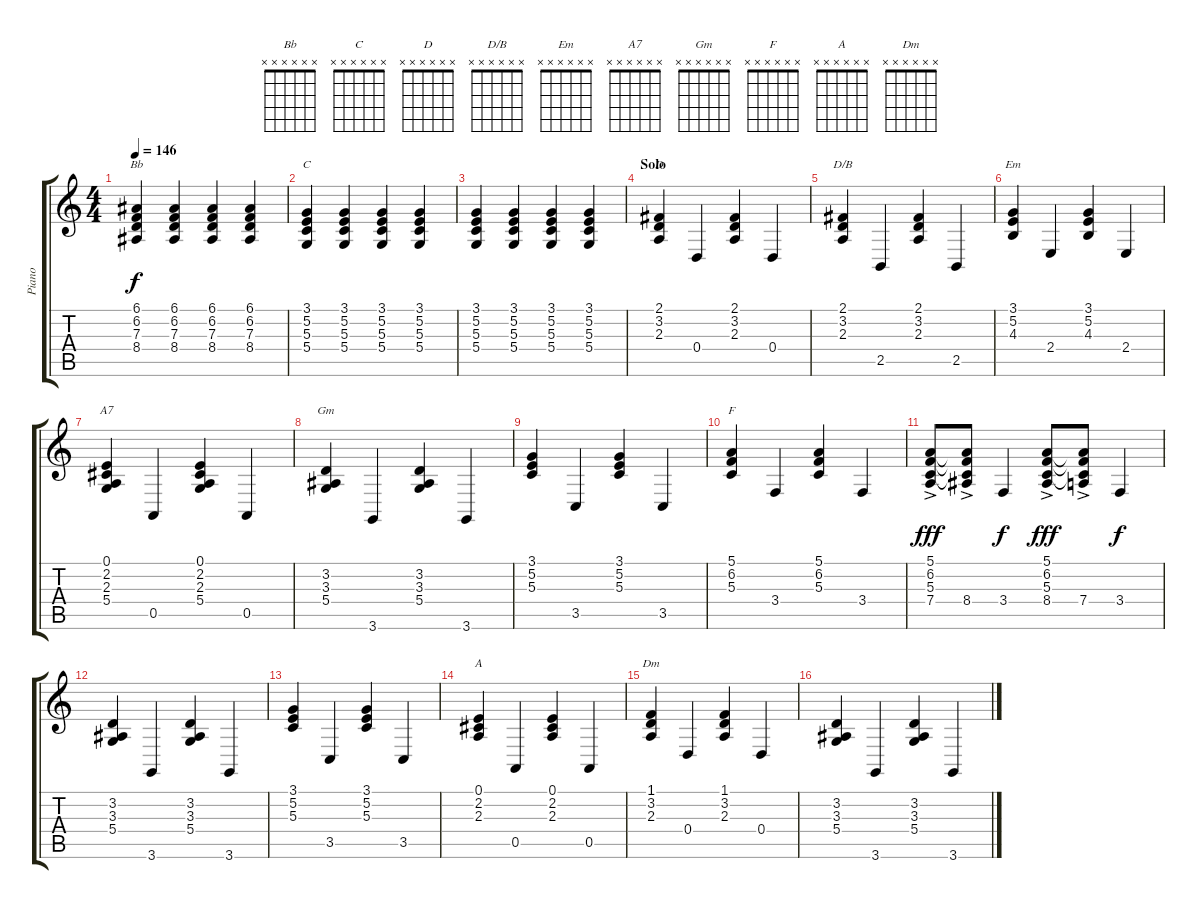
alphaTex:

\track ("Piano" "Piano") {instrument acousticgrandpiano}
\staff {score tabs}
\tuning (E4 B3 G3 D3 A2 E2) {hide}
\chord ("Bb" x x x x x x)
\chord ("C" x x x x x x)
\chord ("D" x x x x x x)
\chord ("D/B" x x x x x x)
\chord ("Em" x x x x x x)
\chord ("A7" x x x x x x)
\chord ("Gm" x x x x x x)
\chord ("F" x x x x x x)
\chord ("A" x x x x x x)
\chord ("Dm" x x x x x x)
\ts (4 4)
\tempo 146
\clef g2
\ks c
(6.1 6.2 7.3 8.4).4{ch "Bb" dy f} (6.1 6.2 7.3 8.4).4 (6.1 6.2 7.3 8.4).4 (6.1 6.2 7.3 8.4).4 |
(3.1 5.2 5.3 5.4).4{ch "C"} (3.1 5.2 5.3 5.4).4 (3.1 5.2 5.3 5.4).4 (3.1 5.2 5.3 5.4).4 |
(3.1 5.2 5.3 5.4).4 (3.1 5.2 5.3 5.4).4 (3.1 5.2 5.3 5.4).4 (3.1 5.2 5.3 5.4).4 |
\section ("" "Solo")
(2.1 3.2 2.3).4{ch "D"} 0.4.4 (2.1 3.2 2.3).4 0.4.4 |
(2.1 3.2 2.3).4{ch "D/B"} 2.5.4 (2.1 3.2 2.3).4 2.5.4 |
(3.1 5.2 4.3).4{ch "Em"} 2.4.4 (3.1 5.2 4.3).4 2.4.4 |
(0.1 2.2 2.3 5.4).4{ch "A7"} 0.5.4 (0.1 2.2 2.3 5.4).4 0.5.4 |
(3.2 3.3 5.4).4{ch "Gm"} 3.6.4 (3.2 3.3 5.4).4 3.6.4 |
(3.1 5.2 5.3).4 3.5.4 (3.1 5.2 5.3).4 3.5.4 |
(5.1 6.2 5.3).4{ch "F"} 3.4.4 (5.1 6.2 5.3).4 3.4.4 |
(5.1 6.2 5.3 7.4{ac}).8{dy fff} (5.1{t} 6.2{t} 5.3{t} 8.4{ac}).8 3.4.4{dy f} (5.1 6.2 5.3 8.4{ac}).8{dy fff} (5.1{t} 6.2{t} 5.3{t} 7.4{ac}).8 3.4.4{dy f} |
(3.2 3.3 5.4).4 3.6.4 (3.2 3.3 5.4).4 3.6.4 |
(3.1 5.2 5.3).4 3.5.4 (3.1 5.2 5.3).4 3.5.4 |
(0.1 2.2 2.3).4{ch "A"} 0.5.4 (0.1 2.2 2.3).4 0.5.4 |
(1.1 3.2 2.3).4{ch "Dm"} 0.4.4 (1.1 3.2 2.3).4 0.4.4 |
(3.2 3.3 5.4).4 3.6.4 (3.2 3.3 5.4).4 3.6.4
